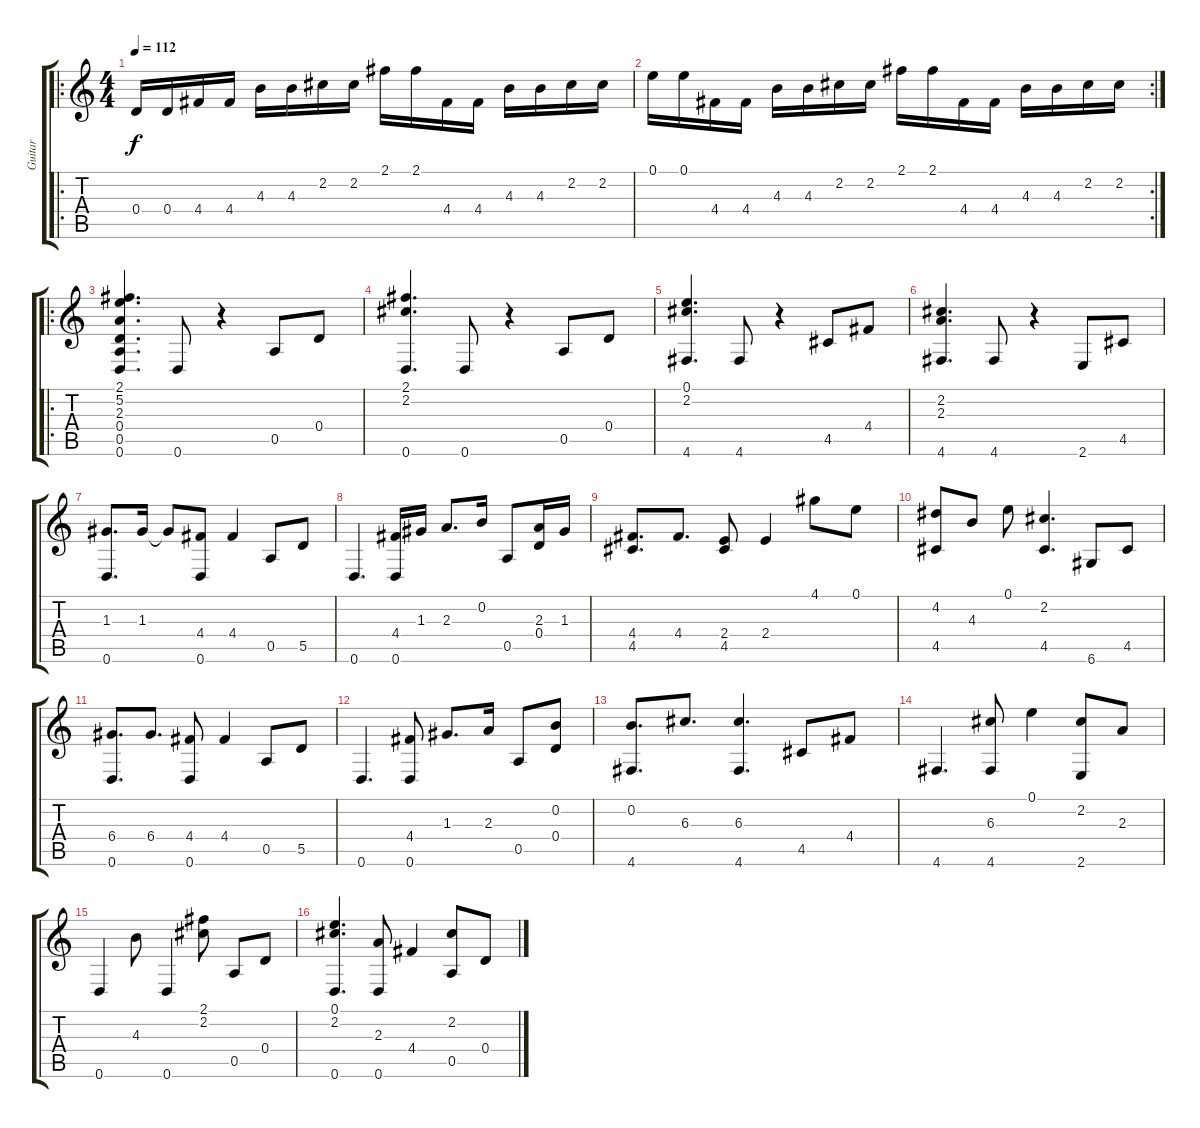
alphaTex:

\track ("Guitar" "Guitar") {instrument acousticguitarsteel}
\staff {score tabs}
\tuning (E4 B3 G3 D3 A2 D2) {hide}
\ro
\ts (4 4)
\tempo 112
\clef g2
\ks c
0.4.16{dy f instrument acousticguitarsteel} 0.4.16 4.4.16 4.4.16 4.3.16 4.3.16 2.2.16 2.2.16 2.1.16 2.1.16 4.4.16 4.4.16 4.3.16 4.3.16 2.2.16 2.2.16 |
\rc 2
0.1.16 0.1.16 4.4.16 4.4.16 4.3.16 4.3.16 2.2.16 2.2.16 2.1.16 2.1.16 4.4.16 4.4.16 4.3.16 4.3.16 2.2.16 2.2.16 |
\ro
(2.1 5.2 2.3 0.4 0.5 0.6).4{d} 0.6.8 r.4 0.5.8 0.4.8 |
(2.1 2.2 0.6).4{d} 0.6.8 r.4 0.5.8 0.4.8 |
(0.1 2.2 4.6).4{d} 4.6.8 r.4 4.5.8 4.4.8 |
(2.2 2.3 4.6).4{d} 4.6.8 r.4 2.6.8 4.5.8 |
(1.3 0.6).8{d} 1.3.16 1.3{t}.8 (4.4 0.6).8 4.4.4 0.5.8 5.5.8 |
0.6.4{d} (4.4 0.6).16 1.3.16 2.3.8{d} 0.2.16 0.5.8 (2.3 0.4).16 1.3.16 |
(4.4 4.5).8{d} 4.4.8{d} (2.4 4.5).8 2.4.4 4.1.8 0.1.8 |
(4.2 4.5).8 4.3.8 0.1.8 (2.2 4.5).4{d} 6.6.8 4.5.8 |
(6.4 0.6).8{d} 6.4.8{d} (4.4 0.6).8 4.4.4 0.5.8 5.5.8 |
0.6.4{d} (4.4 0.6).8 1.3.8{d} 2.3.16 0.5.8 (0.2 0.4).8 |
(0.2 4.6).8{d} 6.3.8{d} (6.3 4.6).4{d} 4.5.8 4.4.8 |
4.6.4{d} (6.3 4.6).8 0.1.4 (2.2 2.6).8 2.3.8 |
0.6.4 4.3.8 0.6.4 (2.1 2.2).8 0.5.8 0.4.8 |
(0.1 2.2 0.6).4{d} (2.3 0.6).8 4.4.4 (2.2 0.5).8 0.4.8
